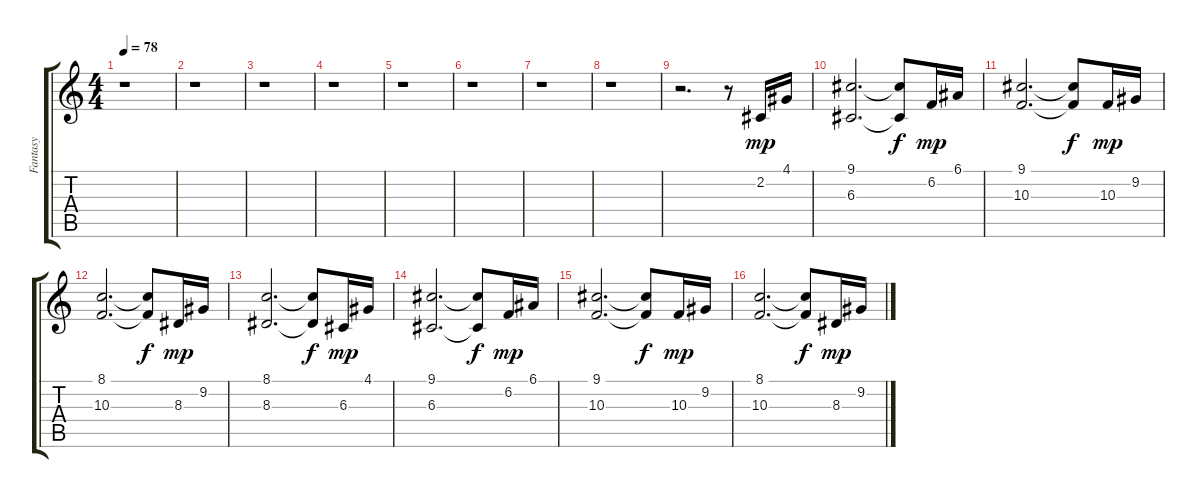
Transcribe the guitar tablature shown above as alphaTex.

\track ("Fantasy" "Fantasy") {instrument pad2warm}
\staff {score tabs}
\tuning (E4 B3 G3 D3 A2 E2) {hide}
\ts (4 4)
\tempo 78
\clef g2
\ks c
r.1{dy mp} |
r.1 |
r.1 |
r.1 |
r.1 |
r.1 |
r.1 |
r.1 |
r.2{d} r.8 2.2.16 4.1.16 |
(9.1 6.3).2{d} (9.1{t} 6.3{t}).8{dy f} 6.2.16{dy mp} 6.1.16 |
(9.1 10.3).2{d} (9.1{t} 10.3{t}).8{dy f} 10.3.16{dy mp} 9.2.16 |
(8.1 10.3).2{d} (8.1{t} 10.3{t}).8{dy f} 8.3.16{dy mp} 9.2.16 |
(8.1 8.3).2{d} (8.1{t} 8.3{t}).8{dy f} 6.3.16{dy mp} 4.1.16 |
(9.1 6.3).2{d} (9.1{t} 6.3{t}).8{dy f} 6.2.16{dy mp} 6.1.16 |
(9.1 10.3).2{d} (9.1{t} 10.3{t}).8{dy f} 10.3.16{dy mp} 9.2.16 |
(8.1 10.3).2{d} (8.1{t} 10.3{t}).8{dy f} 8.3.16{dy mp} 9.2.16
